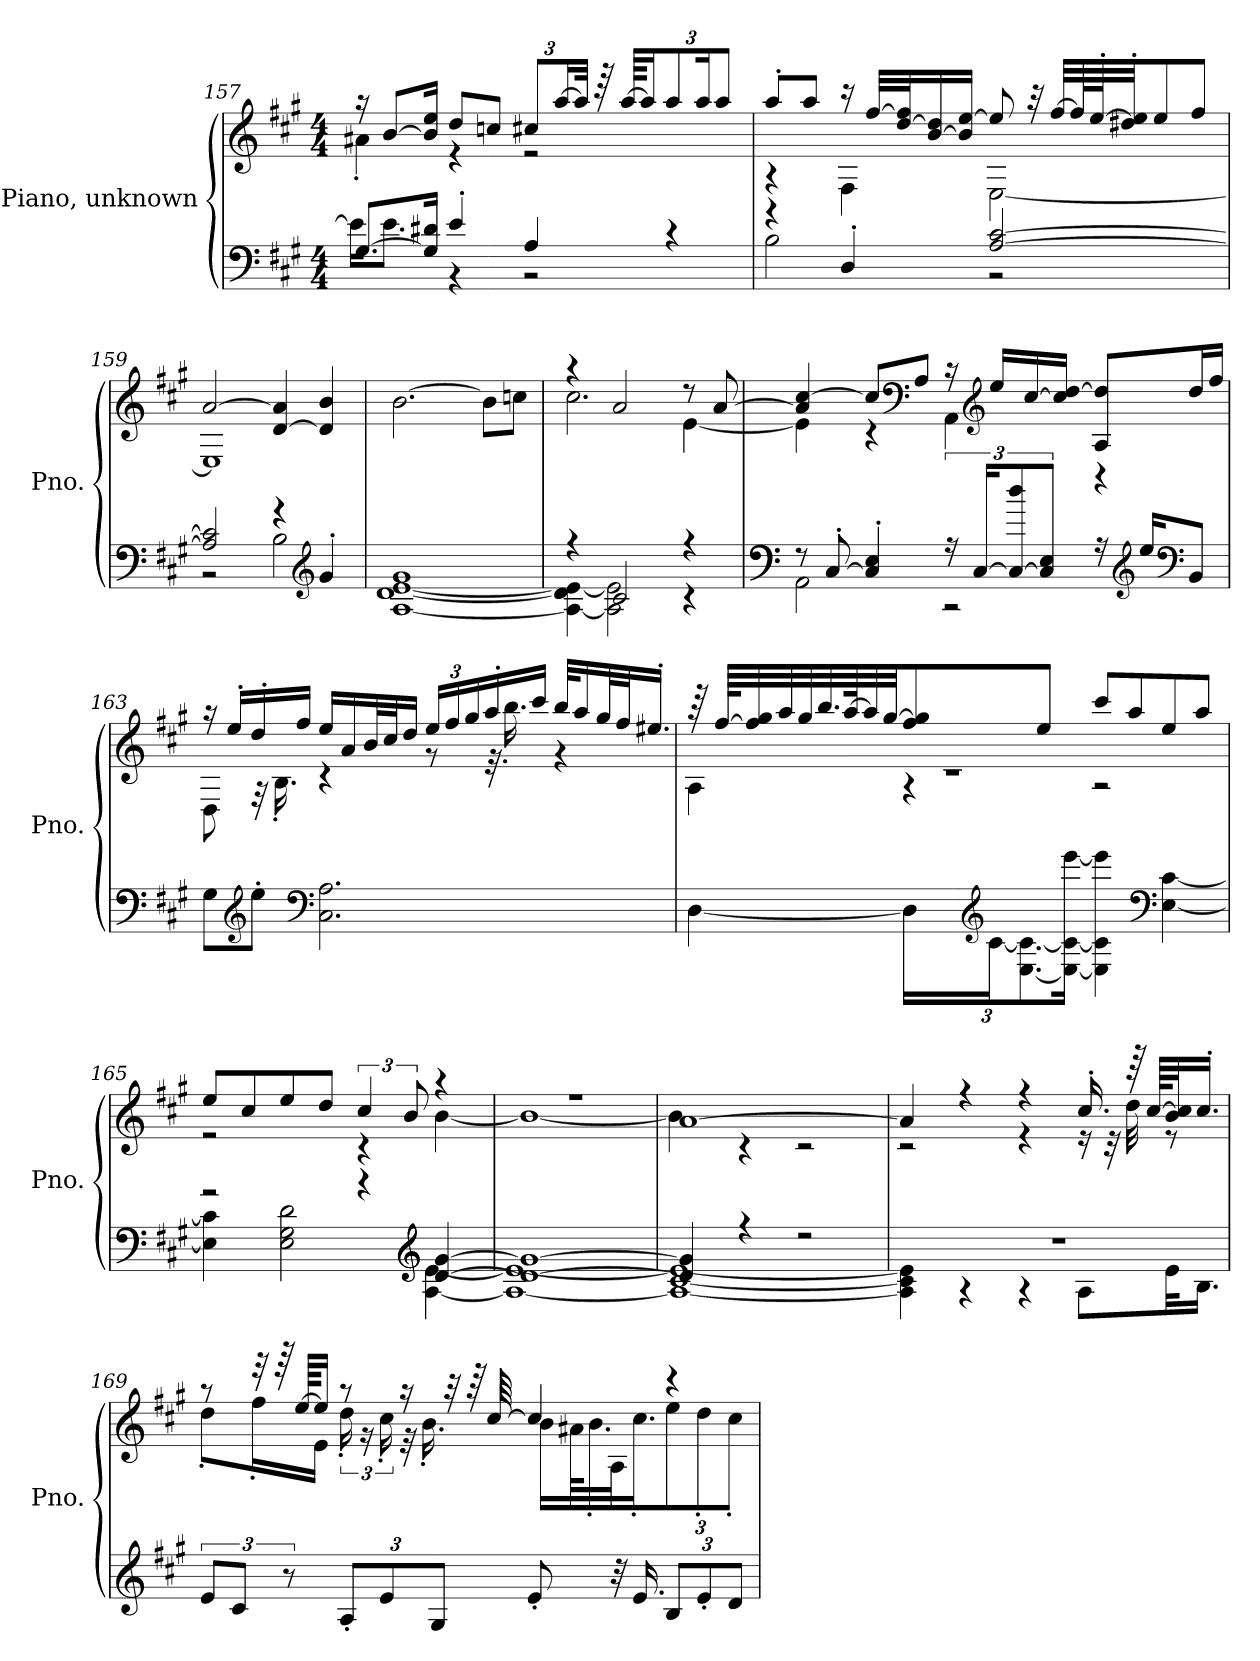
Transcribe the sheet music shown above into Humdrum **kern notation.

**kern	**kern
*part1	*part1
*staff2	*staff1
*I"Piano, unknown	*
*I'Pno.	*
!!LO:LB:g=z
*clefF4	*clefG2
*k[f#c#g#]	*k[f#c#g#]
*M4/4	*M4/4
=157	=157
*^	*^
[8.G#/L	16e\KL]	16r	4a#X'\
.	8.e\J	[8b/L	.
16G#/] 16d#X/Jk	.	16b/] 16ee/Jk	.
4e'/	4r	8dd/L	4r
.	.	8ccn/J	.
*	*	*Xbrackettup	*
4A/	2r	12cc#X/L	2r
.	.	[24aa/L	.
.	.	32aa/JJk]	.
.	.	64r	.
.	.	[64aa/KKLL	.
.	.	16aa/J]	.
4r	.	12aa/	.
.	.	24aa/K	.
.	.	8aa/J	.
=158	=158	=158	=158
4r	2B\	8aa'/L	4r
.	.	8aa/J	.
4D'/	.	16r	4F#\
.	.	[32ff#/LLL	.
.	.	[32dd/ 32ff#/]J	.
.	.	[16b/ 16dd/]	.
.	.	16b/] [16ee/JJ	.
[2A/ [2c#/	2r	8ee/]	[2E\
.	.	32r	.
.	.	[32ff#/LLL	.
.	.	64ff#/L]	.
.	.	[64ee'/J	.
.	.	32dd#X/' 32ee/]'JJ	.
.	.	8ee/	.
.	.	8ff#/J	.
!!LO:LB:g=z	!!
=159	=159	=159	=159
2A/] 2c#/]	2r	[2a/	1E]
4r	2B\	[4d/ 4a/]	.
*clefG2	*	*	*
4g#'/	.	4d/] 4b/	.
*	*	*v	*v
=160	=160	=160
1g#	[1A [1d [1e	[2.b\
.	.	8b\L]
.	.	8ccn\J
=161	=161	=161
*	*	*^
4r	4A\_ 4d\] 4e\_	4r	2.cc#\
2c#/	2A\] 2e\]	2a/	.
4r	4r	8r	[4e\
.	.	[8a/	.
=162	=162	=162	=162
*clefF4	*	*	*
8r	2AA\	4a/] [4cc#/	4e\]
[8C#'/	.	.	.
4C#/]' 4E/'	.	8cc#/L]	4r
*	*	*clefF4	*
.	.	8A/J	.
24r	2r	16r	4AA\
[24C#/KL	.	.	.
*	*	*clefG2	*
.	.	16ee/LL	.
12C#/_ 12dd/	.	.	.
.	.	[16cc#/	.
12C#/] 12E/J	.	.	.
.	.	16cc#/] [16dd/JJ	.
16r	.	8A/ 8dd/]L	4r
*clefG2	*	*	*
16ee/KL	.	.	.
*clefF4	*	*	*
8BB/J	.	16dd/L	.
.	.	16ff#/JJ	.
*v	*v	*	*
!!LO:LB:g=z	!!
=163	=163	=163
8G#\L	16r	8D\
.	16ee'/LL	.
*clefG2	*	*
8ee'\J	16dd'/	32r
.	.	16.B'\
.	16ff#/JJ	.
*clefF4	*	*
2.C#\ 2.A\	16ee/LL	4r
.	16a/	.
.	32b/L	.
.	32cc#/J	.
.	16dd/JJ	.
.	24ee/LL	8r
.	24ff#/	.
.	24gg#/	.
.	16aa'/	32r
.	.	16.bb'\
.	16ccc#/JJ	.
.	32bb/KLL	4r
.	16aa/	.
.	32gg#/L	.
.	32ff#/J	.
.	16.ee#X'/JJ	.
!!LO:PB:g=z	!!
=164	=164	=164
*^	*	*
1r	[4D\	64r	4A\
.	.	[64ff#/KLLL	.
.	.	32ff#/] 32gg#/	.
.	.	32aa/	.
.	.	32gg#/	.
.	.	32.bb/	.
.	.	[64aa/K	.
.	.	32aa/]	.
.	.	[32gg#/JJ	.
*	*Xbrackettup	*	*
.	24D\LL]	8ff#/ 8gg#/]	4r
*clefG2	*	*	*
.	[24c#\J	.	.
.	[12.E\ 12.c#\_	.	.
.	.	8ee/J	.
.	24E\_ 24c#\_ [24eee\Jk	.	.
.	4E\] 4c#\] 4eee\]	8ccc#/L	2r
.	.	8aa/	.
*clefF4	*	*	*
.	[4E\ [4c#\	8ee/	.
.	.	8aa/J	.
=165	=165	=165	=165
2r	4E\] 4c#\]	8ee/L	2r
.	.	8cc#/	.
.	2E\ 2G#\ 2d\	8ee/	.
.	.	8dd/J	.
*	*	*brackettup	*
4r	.	6cc#/	4r
.	.	12b/	.
*clefG2	*	*	*
[4d/ [4g#/	[4A\ [4e\	4r	[4b\
=166	=166	=166	=166
1d_ 1g#_	1A_ 1e_	1r	1b_
=167	=167	=167	=167
4d/] 4g#/]	1A_ [1c# 1e_	[1a	4b\]
4r	.	.	4r
2r	.	.	2r
!!LO:LB:g=z	!!
=168	=168	=168	=168
1r	4A\] 4c#\] 4e\]	4a/]	2r
.	4r	4r	.
.	4r	4r	4r
.	8A\L	16.cc#'/	16r
.	.	.	32r
.	.	64r	32dd\
.	.	[64cc#/KLLL	.
.	32e\KL	32b/ 32cc#/]J	8r
.	16.B\JJ	16.cc#'/JJ	.
*v	*v	*	*
=169	=169	=169
*brackettup	*	*
12e/L	8r	8dd'\L
12c#/J	.	.
.	32r	16ff#'\L
.	64r	.
12r	.	.
.	[64ee/KKLL	.
.	16ee/JJ]	16e\JJ
*Xbrackettup	*	*
12A'/L	8r	24dd'\
.	.	24r
12e/	.	24cc#'\
.	16r	32r
.	.	16.b'\
12G#/J	.	.
.	32r	.
.	64r	.
.	[64cc#/	.
8e'/	4cc#/]	16b\LL
.	.	64a#X\KL
.	.	32.b'\
32r	.	32A\J
16.e/	.	16.cc#'\J
*	*	*Xbrackettup
12B/L	4r	12ee\
12e'/	.	12dd'\
12d/J	.	12cc#'\J
*	*v	*v
=	=
*-	*-
